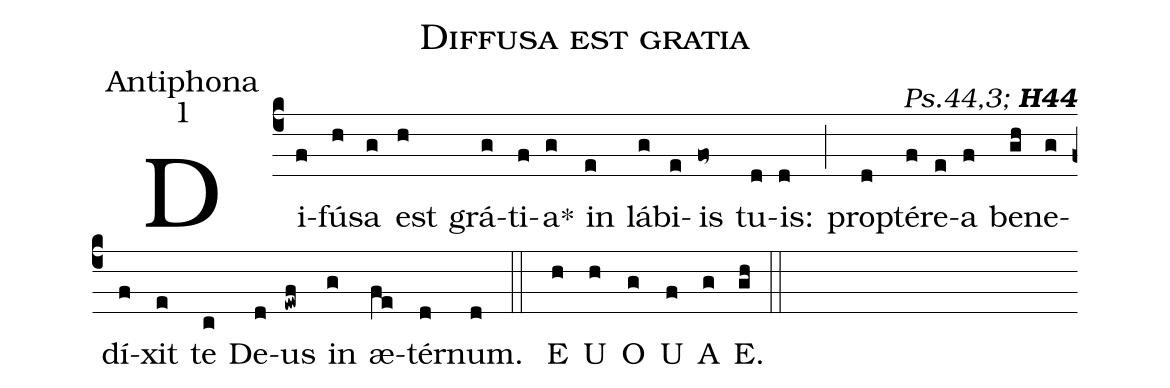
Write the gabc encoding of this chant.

name:Diffusa est gratia;
office-part:Antiphona;
mode:1;
commentary:{\itshape\mdseries Ps.44,3;\/}  {\bfseries H44};
%%
(c4) Di(f)fú(h)sa(g) est(h) grá(g)ti(f)a<sp>*</sp>(g) in(e) lá(g)bi(e)is(fo~) tu(d)is:(d) (;)
pro(d)pté(f)re(e)a(f) be(gh)ne(g)dí(f)xit(e) te(c) De(d)us(ewf) in(g) æ(fe)tér(d)num.(d) (::)
<eu> E(h) U(h) O(g) U(f) A(g) E.(gh) </eu> (::)
